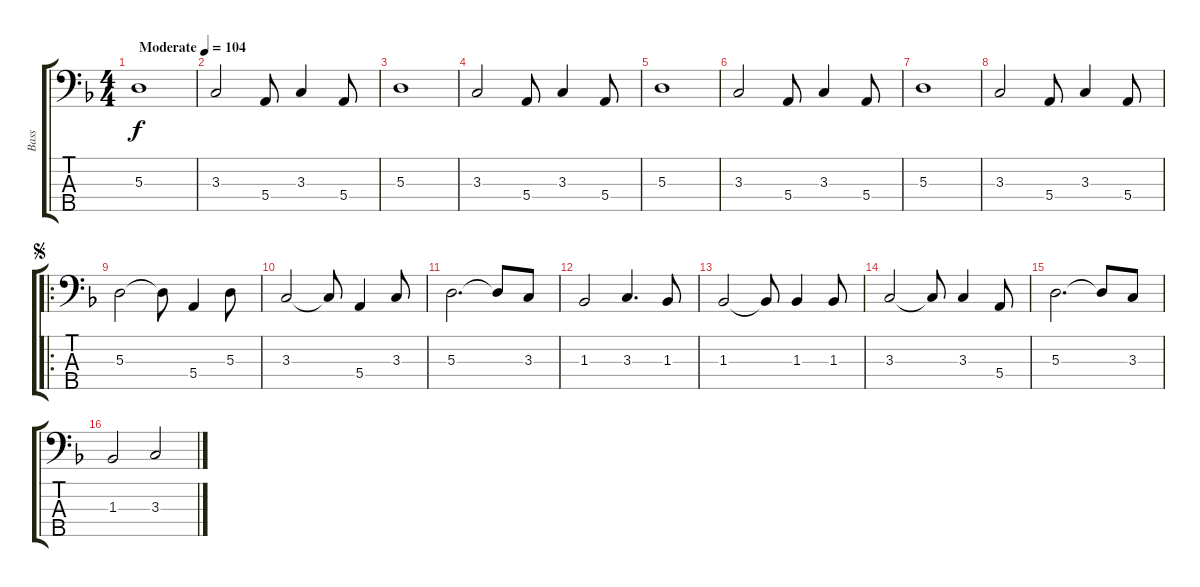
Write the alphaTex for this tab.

\track ("Bass" "Bass") {instrument electricbassfinger}
\staff {score tabs}
\tuning (G2 D2 A1 E1 B0) {hide}
\ts (4 4)
\tempo (104 "Moderate")
\clef f4
\ks f
5.3.1{dy f instrument electricbassfinger} |
3.3.2 5.4.8 3.3.4 5.4.8 |
5.3.1 |
3.3.2 5.4.8 3.3.4 5.4.8 |
5.3.1 |
3.3.2 5.4.8 3.3.4 5.4.8 |
5.3.1 |
3.3.2 5.4.8 3.3.4 5.4.8 |
\ro
\jump segno
5.3.2 5.3{t}.8 5.4.4 5.3.8 |
3.3.2 3.3{t}.8 5.4.4 3.3.8 |
5.3.2{d} 5.3{t}.8 3.3.8 |
1.3.2 3.3.4{d} 1.3.8 |
1.3.2 1.3{t}.8 1.3.4 1.3.8 |
3.3.2 3.3{t}.8 3.3.4 5.4.8 |
5.3.2{d} 5.3{t}.8 3.3.8 |
1.3.2 3.3.2
